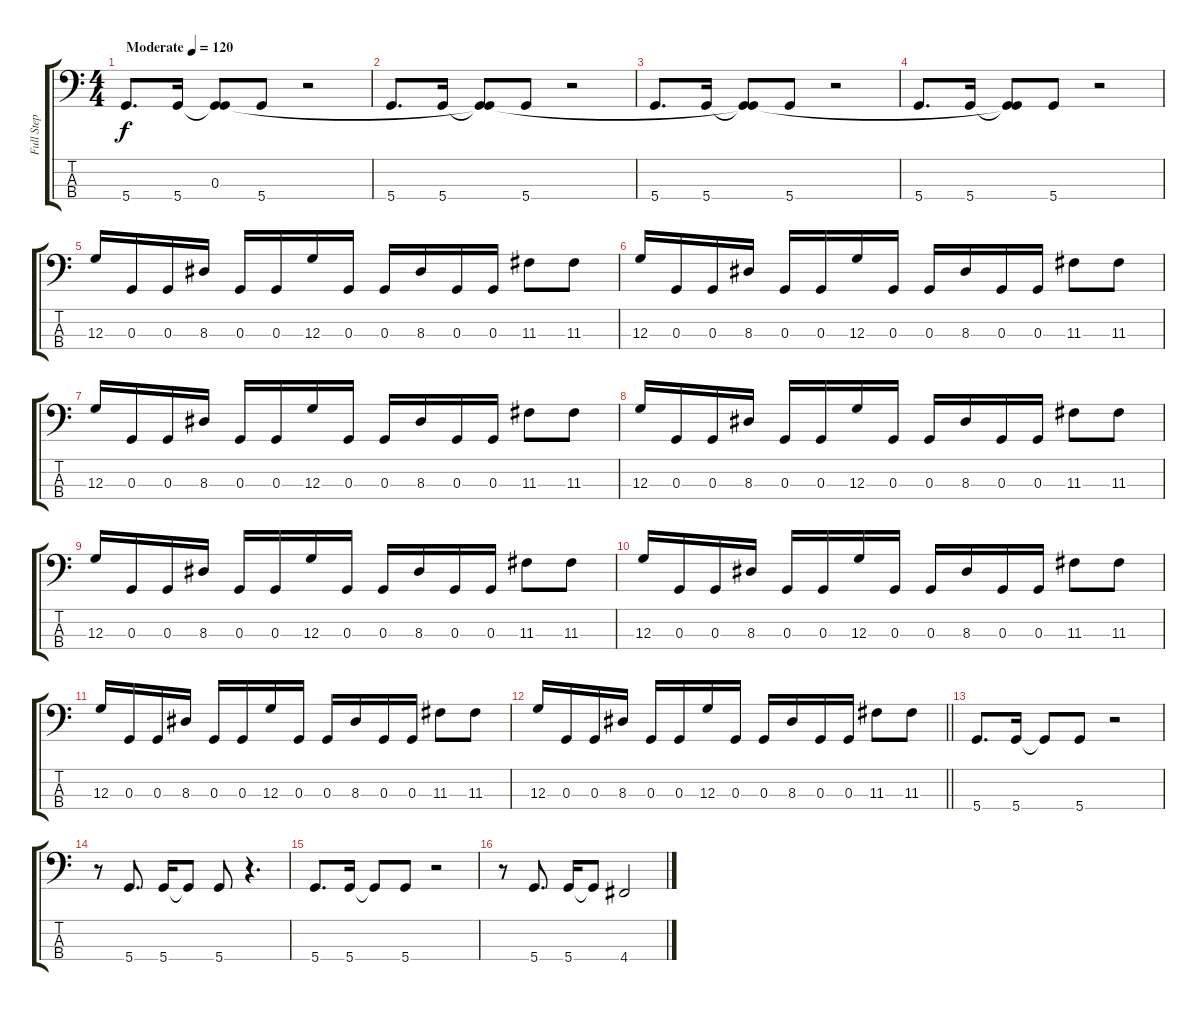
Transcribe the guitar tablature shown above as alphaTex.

\track ("Full Step Down Bass (DGCF)" "Full Step ") {mute instrument overdrivenguitar}
\staff {score tabs}
\tuning (F2 C2 G1 D1) {hide}
\ts (4 4)
\tempo (120 "Moderate")
\clef f4
\ks c
5.4.8{d dy f instrument overdrivenguitar} 5.4.16 (0.3 5.4{t}).8 5.4.8 r.2 |
5.4.8{d} 5.4.16 (0.3{t} 5.4{t}).8 5.4.8 r.2 |
5.4.8{d} 5.4.16 (0.3{t} 5.4{t}).8 5.4.8 r.2 |
5.4.8{d} 5.4.16 (0.3{t} 5.4{t}).8 5.4.8 r.2 |
12.3.16 0.3.16 0.3.16 8.3.16 0.3.16 0.3.16 12.3.16 0.3.16 0.3.16 8.3.16 0.3.16 0.3.16 11.3.8 11.3.8 |
12.3.16 0.3.16 0.3.16 8.3.16 0.3.16 0.3.16 12.3.16 0.3.16 0.3.16 8.3.16 0.3.16 0.3.16 11.3.8 11.3.8 |
12.3.16 0.3.16 0.3.16 8.3.16 0.3.16 0.3.16 12.3.16 0.3.16 0.3.16 8.3.16 0.3.16 0.3.16 11.3.8 11.3.8 |
12.3.16 0.3.16 0.3.16 8.3.16 0.3.16 0.3.16 12.3.16 0.3.16 0.3.16 8.3.16 0.3.16 0.3.16 11.3.8 11.3.8 |
12.3.16 0.3.16 0.3.16 8.3.16 0.3.16 0.3.16 12.3.16 0.3.16 0.3.16 8.3.16 0.3.16 0.3.16 11.3.8 11.3.8 |
12.3.16 0.3.16 0.3.16 8.3.16 0.3.16 0.3.16 12.3.16 0.3.16 0.3.16 8.3.16 0.3.16 0.3.16 11.3.8 11.3.8 |
12.3.16 0.3.16 0.3.16 8.3.16 0.3.16 0.3.16 12.3.16 0.3.16 0.3.16 8.3.16 0.3.16 0.3.16 11.3.8 11.3.8 |
\barLineRight lightlight
12.3.16 0.3.16 0.3.16 8.3.16 0.3.16 0.3.16 12.3.16 0.3.16 0.3.16 8.3.16 0.3.16 0.3.16 11.3.8 11.3.8 |
5.4.8{d} 5.4.16 5.4{t}.8 5.4.8 r.2 |
r.8 5.4.8{d} 5.4.16 5.4{t}.8 5.4.8 r.4{d} |
5.4.8{d} 5.4.16 5.4{t}.8 5.4.8 r.2 |
r.8 5.4.8{d} 5.4.16 5.4{t}.8 4.4.2
